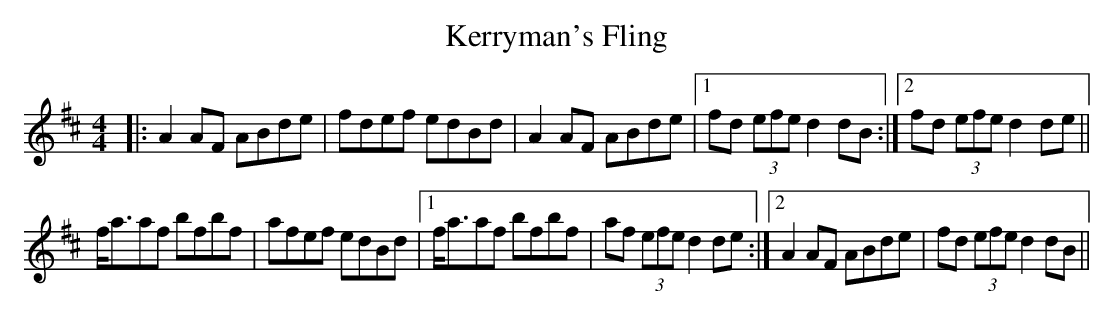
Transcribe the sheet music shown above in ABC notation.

X:1
T: Kerryman's Fling
M: 4/4
L: 1/8
K: Dmaj
|:A2AF ABde|fdef edBd|A2AF ABde|1 fd (3efe d2dB:|2 fd (3efe d2de||
f<aaf bfbf|afef edBd|1 f<aaf bfbf|af (3efe d2de:|2 A2AF ABde|fd (3efe d2dB||
